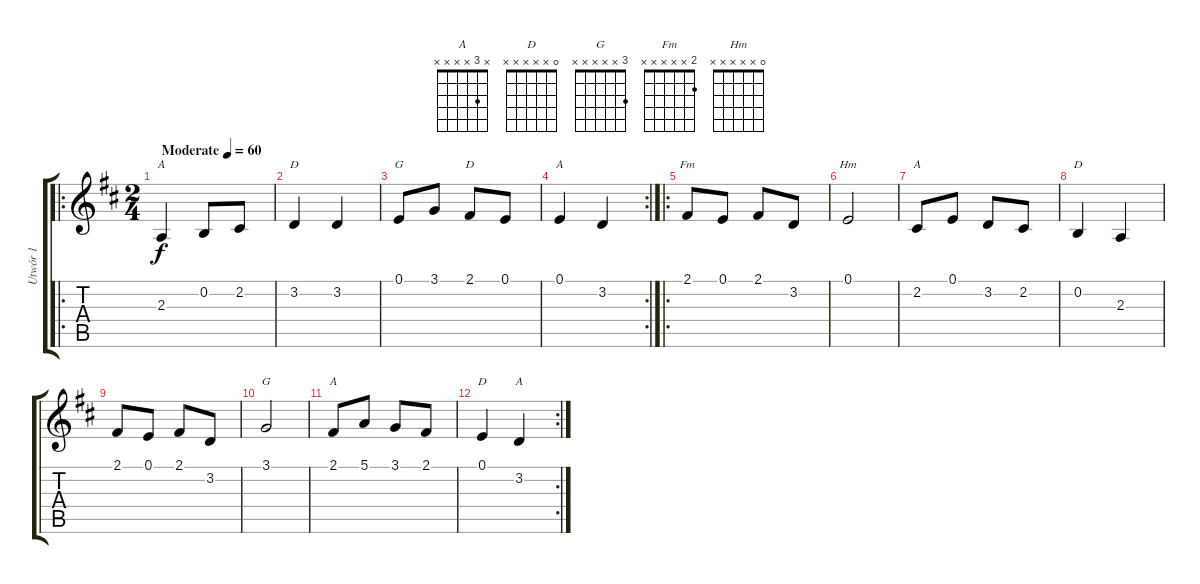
\track ("Utwór 1" "Utwór 1") {instrument brightacousticpiano}
\staff {score tabs}
\tuning (E4 B3 G3 D3 A2 E2) {hide}
\chord ("A" x x 2 x x x)
\chord ("D" x 3 x x x x)
\chord ("G" 0 x x x x x)
\chord ("D" 2 x x x x x)
\chord ("A" 0 x x x x x)
\chord ("Fm" 2 x x x x x)
\chord ("Hm" 0 x x x x x)
\chord ("A" x 2 x x x x)
\chord ("D" x 0 x x x x)
\chord ("G" 3 x x x x x)
\chord ("A" 2 x x x x x)
\chord ("D" 0 x x x x x)
\chord ("A" x 3 x x x x)
\ro
\ts (2 4)
\tempo (60 "Moderate")
\clef g2
\ks d
2.3.4{ch "A" dy f instrument brightacousticpiano} 0.2.8 2.2.8 |
3.2.4{ch "D"} 3.2.4 |
0.1.8{ch "G"} 3.1.8 2.1.8{ch "D"} 0.1.8 |
\rc 2
0.1.4{ch "A"} 3.2.4 |
\ro
2.1.8{ch "Fm"} 0.1.8 2.1.8 3.2.8 |
0.1.2{ch "Hm"} |
2.2.8{ch "A"} 0.1.8 3.2.8 2.2.8 |
0.2.4{ch "D"} 2.3.4 |
2.1.8 0.1.8 2.1.8 3.2.8 |
3.1.2{ch "G"} |
2.1.8{ch "A"} 5.1.8 3.1.8 2.1.8 |
\rc 2
0.1.4{ch "D"} 3.2.4{ch "A"}
